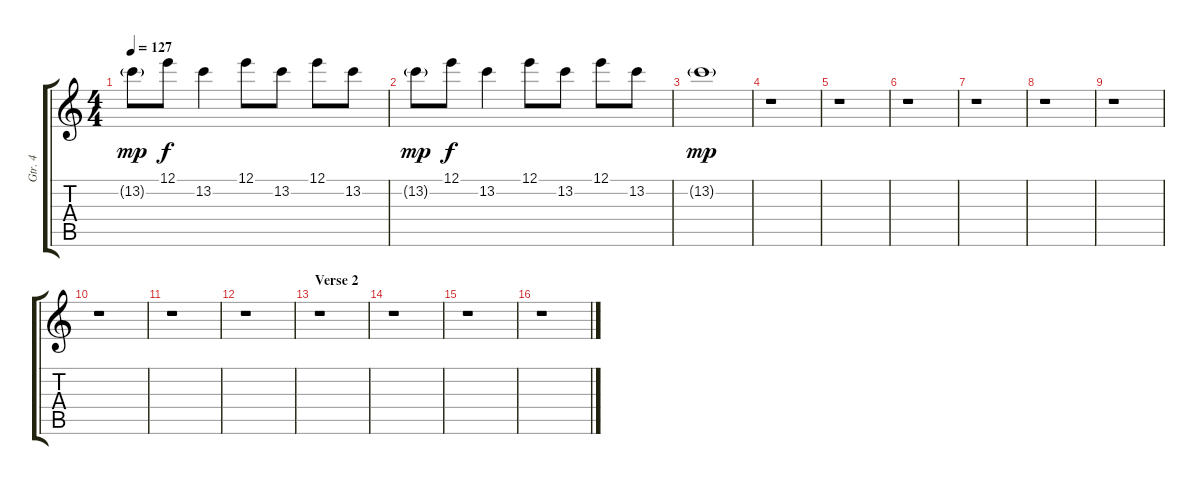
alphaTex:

\track ("Gtr. 4" "Gtr. 4") {instrument acousticguitarsteel}
\staff {score tabs}
\tuning (E4 B3 G3 D3 A2 E2) {hide}
\ts (4 4)
\tempo 127
\clef g2
\ks c
13.2{g}.8{dy mp} 12.1.8{dy f} 13.2.4 12.1.8 13.2.8 12.1.8 13.2.8 |
13.2{g}.8{dy mp} 12.1.8{dy f} 13.2.4 12.1.8 13.2.8 12.1.8 13.2.8 |
13.2{g}.1{dy mp} |
r.1 |
r.1 |
r.1 |
r.1 |
r.1 |
r.1 |
r.1 |
r.1 |
r.1 |
\section ("" "Verse 2")
r.1 |
r.1 |
r.1 |
r.1
